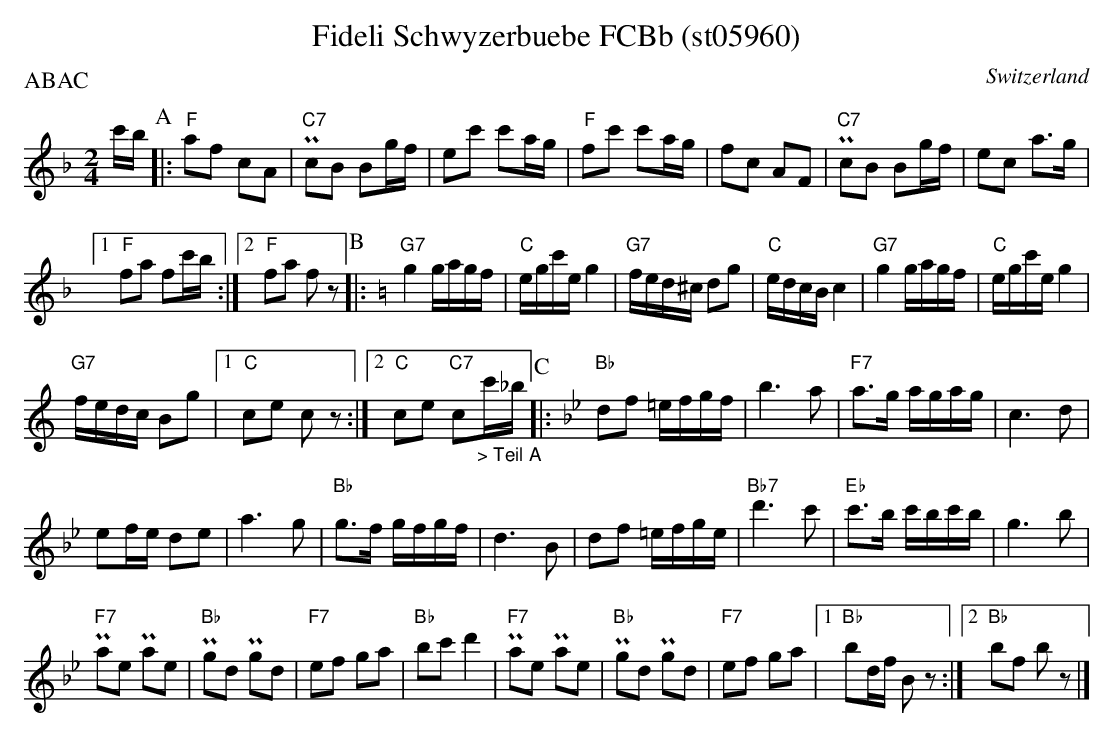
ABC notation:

X:1
T: Fideli Schwyzerbuebe FCBb (st05960)
O:Switzerland
M:2/4
L:1/16
P:ABAC
K:F %%MIDI gchordon
c'b[P:A] |: "F"a2f2 c2A2 | "C7"Pc2B2 B2gf | e2c'2 c'2ag | "F"f2c'2 c'2ag | f2c2 A2F2 | "C7"Pc2B2 B2gf | e2c2 a3g |1
"F"f2a2 f2c'b :|2 "F"f2a2 f2z2 [P:B] |: [K:C] "G7"g4 gagf | "C"egc'e g4 | "G7"fed^c d2g2 | "C"edcB c4 | "G7"g4 gagf | "C"egc'e g4 |
"G7"fedc B2g2 |1 "C"c2e2 c2z2 :|2 "C"c2e2 "C7"c2"_> Teil A"c'_b [P:C] |: [K:Bb] "Bb"d2f2 =efgf | b6a2 | "F7"a3g agag | c6d2 |
e2fe d2e2 | a6g2 | "Bb"g3f gfgf | d6B2 | d2f2 =efge | "Bb7"d'6c'2 | "Eb"c'3b c'bc'b | g6b2 |
"F7"Pa2e2 Pa2e2 | "Bb"Pg2d2 Pg2d2 | "F7"e2f2 g2a2 | "Bb"b2c'2 d'4 | "F7"Pa2e2 Pa2e2 | "Bb"Pg2d2 Pg2d2 | "F7"e2f2 g2a2 |1 "Bb"b2df B2z2 :|2 "Bb"b2f2 b2z2 |]
